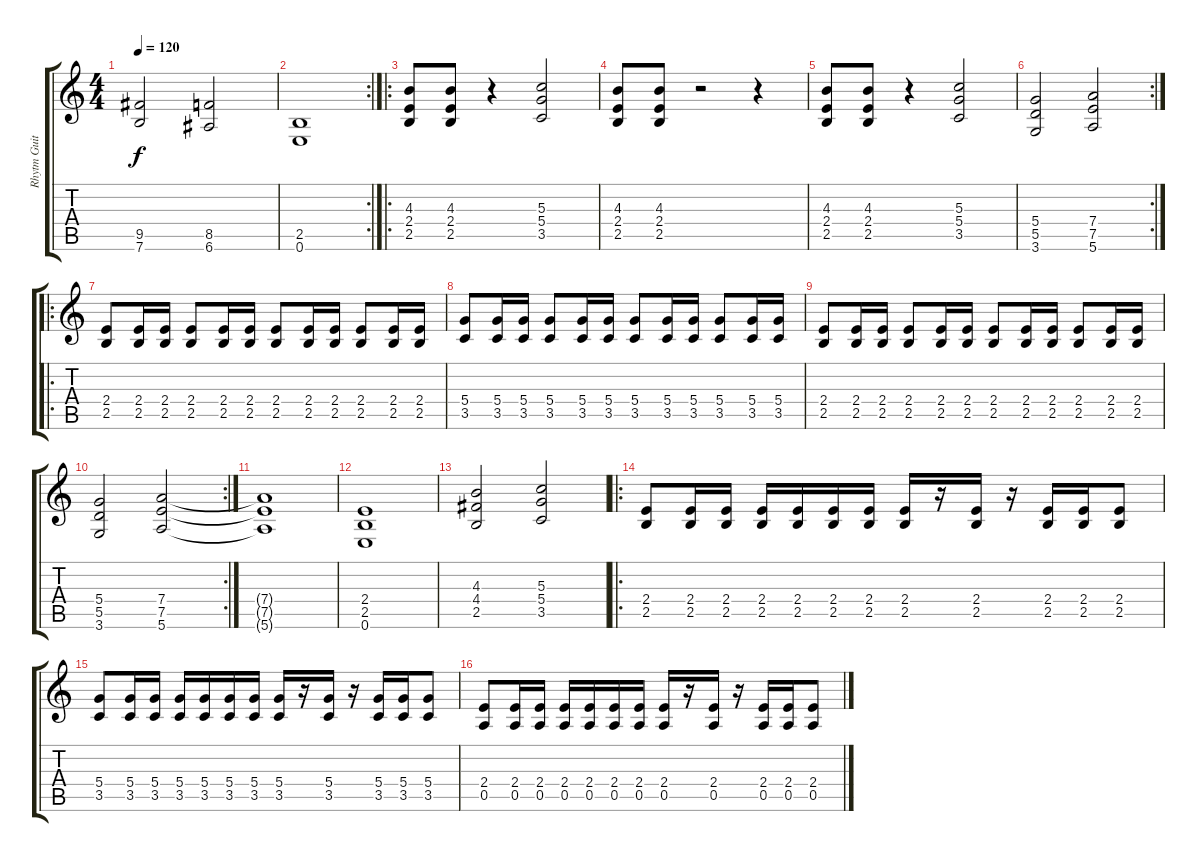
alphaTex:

\track ("Rhytm Guitar" "Rhytm Guit") {instrument distortionguitar}
\staff {score tabs}
\tuning (E4 B3 G3 D3 A2 E2) {hide}
\ts (4 4)
\tempo 120
\clef g2
\ks c
(9.5 7.6).2{dy f} (8.5 6.6).2 |
\rc 2
(2.5 0.6).1 |
\ro
(4.3 2.4 2.5).8 (4.3 2.4 2.5).8 r.4 (5.3 5.4 3.5).2 |
(4.3 2.4 2.5).8 (4.3 2.4 2.5).8 r.2 r.4 |
(4.3 2.4 2.5).8 (4.3 2.4 2.5).8 r.4 (5.3 5.4 3.5).2 |
\rc 2
(5.4 5.5 3.6).2 (7.4 7.5 5.6).2 |
\ro
(2.4 2.5).8 (2.4 2.5).16 (2.4 2.5).16 (2.4 2.5).8 (2.4 2.5).16 (2.4 2.5).16 (2.4 2.5).8 (2.4 2.5).16 (2.4 2.5).16 (2.4 2.5).8 (2.4 2.5).16 (2.4 2.5).16 |
(5.4 3.5).8 (5.4 3.5).16 (5.4 3.5).16 (5.4 3.5).8 (5.4 3.5).16 (5.4 3.5).16 (5.4 3.5).8 (5.4 3.5).16 (5.4 3.5).16 (5.4 3.5).8 (5.4 3.5).16 (5.4 3.5).16 |
(2.4 2.5).8 (2.4 2.5).16 (2.4 2.5).16 (2.4 2.5).8 (2.4 2.5).16 (2.4 2.5).16 (2.4 2.5).8 (2.4 2.5).16 (2.4 2.5).16 (2.4 2.5).8 (2.4 2.5).16 (2.4 2.5).16 |
\rc 2
(5.4 5.5 3.6).2 (7.4 7.5 5.6).2 |
(7.4{t} 7.5{t} 5.6{t}).1 |
(2.4 2.5 0.6).1 |
(4.3 4.4 2.5).2 (5.3 5.4 3.5).2 |
\ro
(2.4 2.5).8 (2.4 2.5).16 (2.4 2.5).16 (2.4 2.5).16 (2.4 2.5).16 (2.4 2.5).16 (2.4 2.5).16 (2.4 2.5).16 r.16 (2.4 2.5).16 r.16 (2.4 2.5).16 (2.4 2.5).16 (2.4 2.5).8 |
(5.4 3.5).8 (5.4 3.5).16 (5.4 3.5).16 (5.4 3.5).16 (5.4 3.5).16 (5.4 3.5).16 (5.4 3.5).16 (5.4 3.5).16 r.16 (5.4 3.5).16 r.16 (5.4 3.5).16 (5.4 3.5).16 (5.4 3.5).8 |
(2.4 0.5).8 (2.4 0.5).16 (2.4 0.5).16 (2.4 0.5).16 (2.4 0.5).16 (2.4 0.5).16 (2.4 0.5).16 (2.4 0.5).16 r.16 (2.4 0.5).16 r.16 (2.4 0.5).16 (2.4 0.5).16 (2.4 0.5).8
